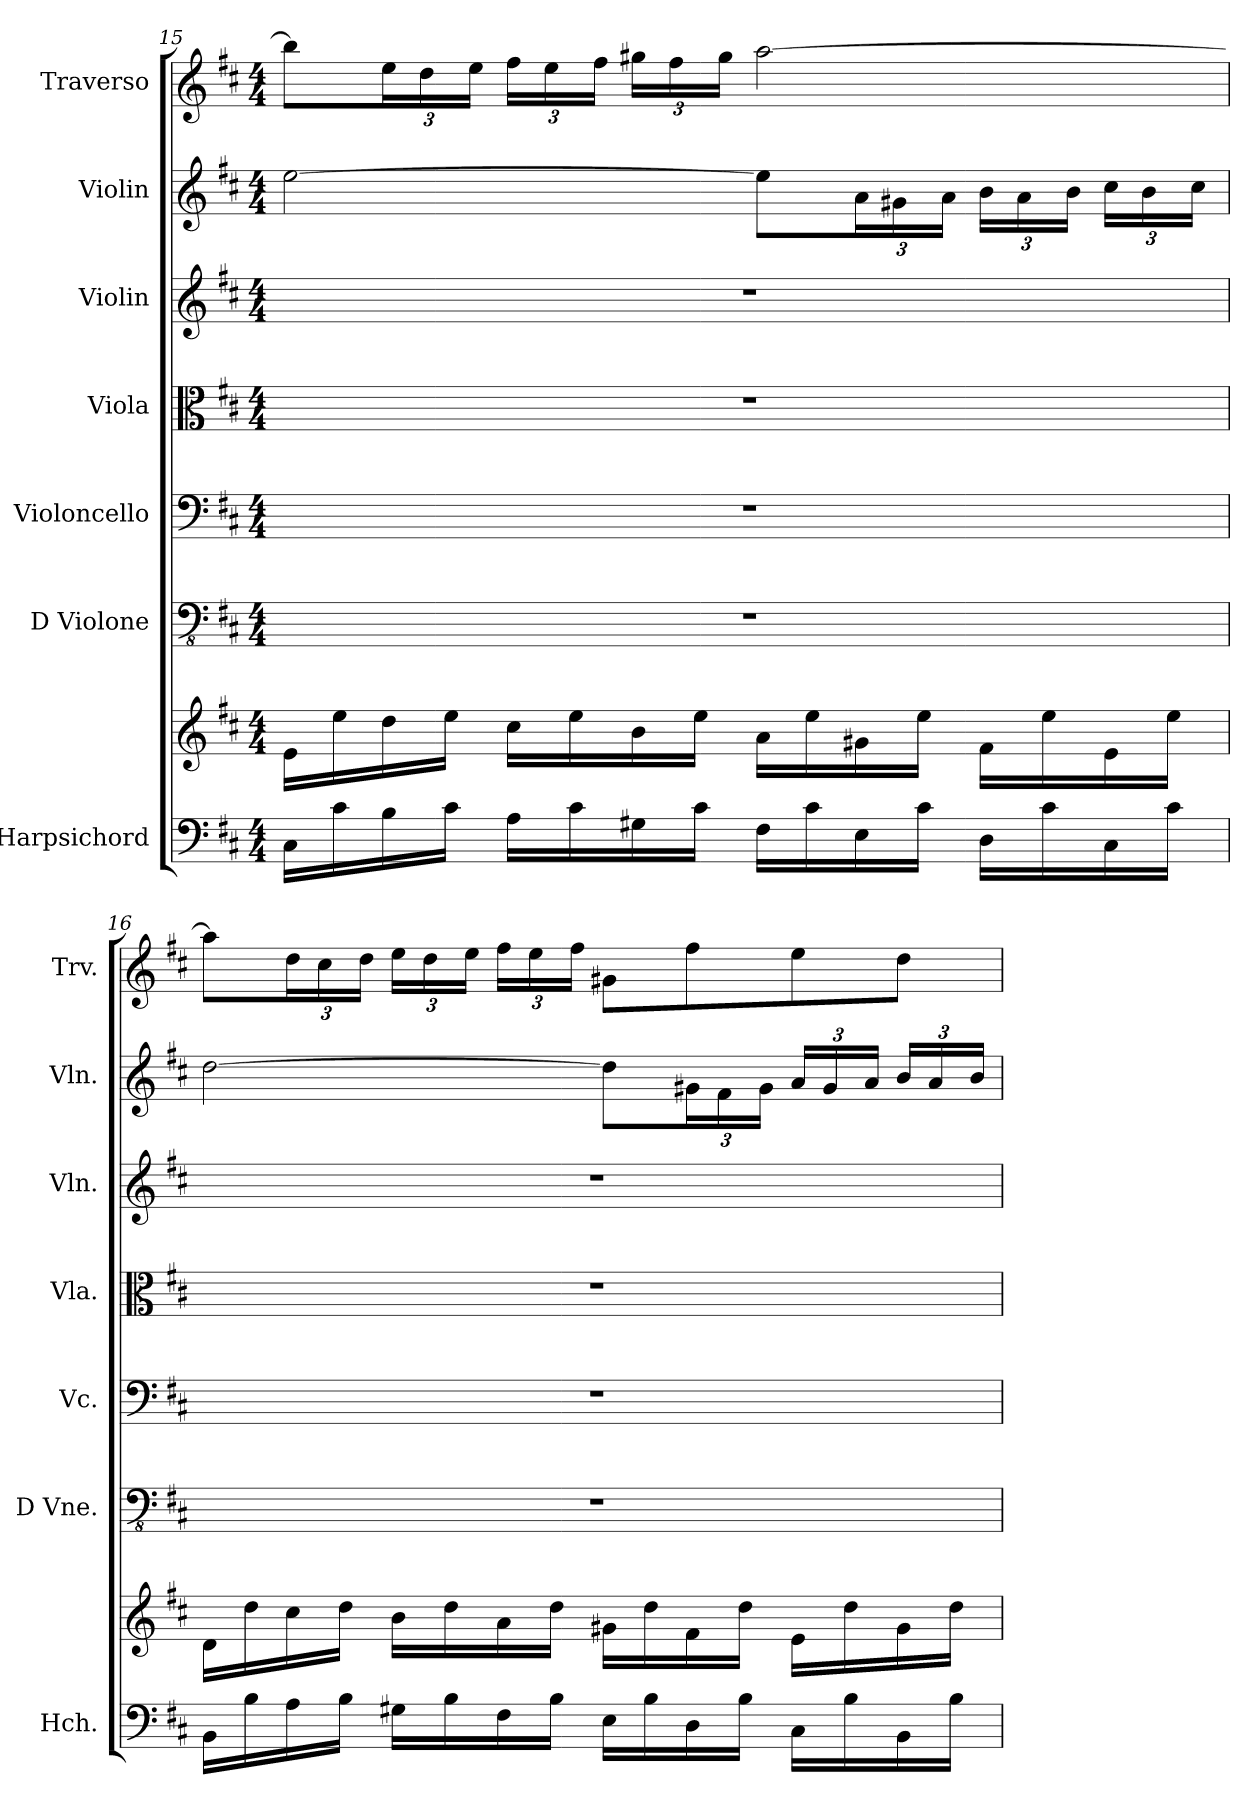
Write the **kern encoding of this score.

**kern	**kern	**kern	**kern	**kern	**kern	**kern	**kern
*part7	*part7	*part6	*part5	*part4	*part3	*part2	*part1
*staff8	*staff7	*staff6	*staff5	*staff4	*staff3	*staff2	*staff1
*I"Harpsichord	*	*I"D Violone	*I"Violoncello	*I"Viola	*I"Violin	*I"Violin	*I"Traverso
*I'Hch.	*	*I'D Vne.	*I'Vc.	*I'Vla.	*I'Vln.	*I'Vln.	*I'Trv.
!!LO:PB:g=z
*clefF4	*clefG2	*clefFv4	*clefF4	*clefC3	*clefG2	*clefG2	*clefG2
*	*	*ITrd7c12	*	*	*	*	*
*k[f#c#]	*k[f#c#]	*k[f#c#]	*k[f#c#]	*k[f#c#]	*k[f#c#]	*k[f#c#]	*k[f#c#]
*M4/4	*M4/4	*M4/4	*M4/4	*M4/4	*M4/4	*M4/4	*M4/4
=15	=15	=15	=15	=15	=15	=15	=15
16C#\LL	16e\LL	1r	1r	1r	1r	[2ee\	8bb\L]
16c#\	16ee\	.	.	.	.	.	.
*	*	*	*	*	*	*	*Xbrackettup
16B\	16dd\	.	.	.	.	.	24ee\L
.	.	.	.	.	.	.	24dd\
16c#\JJ	16ee\JJ	.	.	.	.	.	.
.	.	.	.	.	.	.	24ee\JJ
16A\LL	16cc#\LL	.	.	.	.	.	24ff#\LL
.	.	.	.	.	.	.	24ee\
16c#\	16ee\	.	.	.	.	.	.
.	.	.	.	.	.	.	24ff#\JJ
16G#X\	16b\	.	.	.	.	.	24gg#X\LL
.	.	.	.	.	.	.	24ff#\
16c#\JJ	16ee\JJ	.	.	.	.	.	.
.	.	.	.	.	.	.	24gg#\JJ
16F#\LL	16a\LL	.	.	.	.	8ee\L]	[2aa\
16c#\	16ee\	.	.	.	.	.	.
*	*	*	*	*	*	*Xbrackettup	*
16E\	16g#X\	.	.	.	.	24a\L	.
.	.	.	.	.	.	24g#X\	.
16c#\JJ	16ee\JJ	.	.	.	.	.	.
.	.	.	.	.	.	24a\JJ	.
16D\LL	16f#\LL	.	.	.	.	24b\LL	.
.	.	.	.	.	.	24a\	.
16c#\	16ee\	.	.	.	.	.	.
.	.	.	.	.	.	24b\JJ	.
16C#\	16e\	.	.	.	.	24cc#\LL	.
.	.	.	.	.	.	24b\	.
16c#\JJ	16ee\JJ	.	.	.	.	.	.
.	.	.	.	.	.	24cc#\JJ	.
!!LO:PB:g=z
=16	=16	=16	=16	=16	=16	=16	=16
16BB\LL	16d\LL	1r	1r	1r	1r	[2dd\	8aa\L]
16B\	16dd\	.	.	.	.	.	.
16A\	16cc#\	.	.	.	.	.	24dd\L
.	.	.	.	.	.	.	24cc#\
16B\JJ	16dd\JJ	.	.	.	.	.	.
.	.	.	.	.	.	.	24dd\JJ
16G#X\LL	16b\LL	.	.	.	.	.	24ee\LL
.	.	.	.	.	.	.	24dd\
16B\	16dd\	.	.	.	.	.	.
.	.	.	.	.	.	.	24ee\JJ
16F#\	16a\	.	.	.	.	.	24ff#\LL
.	.	.	.	.	.	.	24ee\
16B\JJ	16dd\JJ	.	.	.	.	.	.
.	.	.	.	.	.	.	24ff#\JJ
16E\LL	16g#X\LL	.	.	.	.	8dd\L]	8g#X\L
16B\	16dd\	.	.	.	.	.	.
16D\	16f#\	.	.	.	.	24g#X\L	8ff#\
.	.	.	.	.	.	24f#\	.
16B\JJ	16dd\JJ	.	.	.	.	.	.
.	.	.	.	.	.	24g#\JJ	.
16C#\LL	16e\LL	.	.	.	.	24a/LL	8ee\
.	.	.	.	.	.	24g#/	.
16B\	16dd\	.	.	.	.	.	.
.	.	.	.	.	.	24a/JJ	.
16BB\	16g#\	.	.	.	.	24b/LL	8dd\J
.	.	.	.	.	.	24a/	.
16B\JJ	16dd\JJ	.	.	.	.	.	.
.	.	.	.	.	.	24b/JJ	.
=	=	=	=	=	=	=	=
*-	*-	*-	*-	*-	*-	*-	*-
